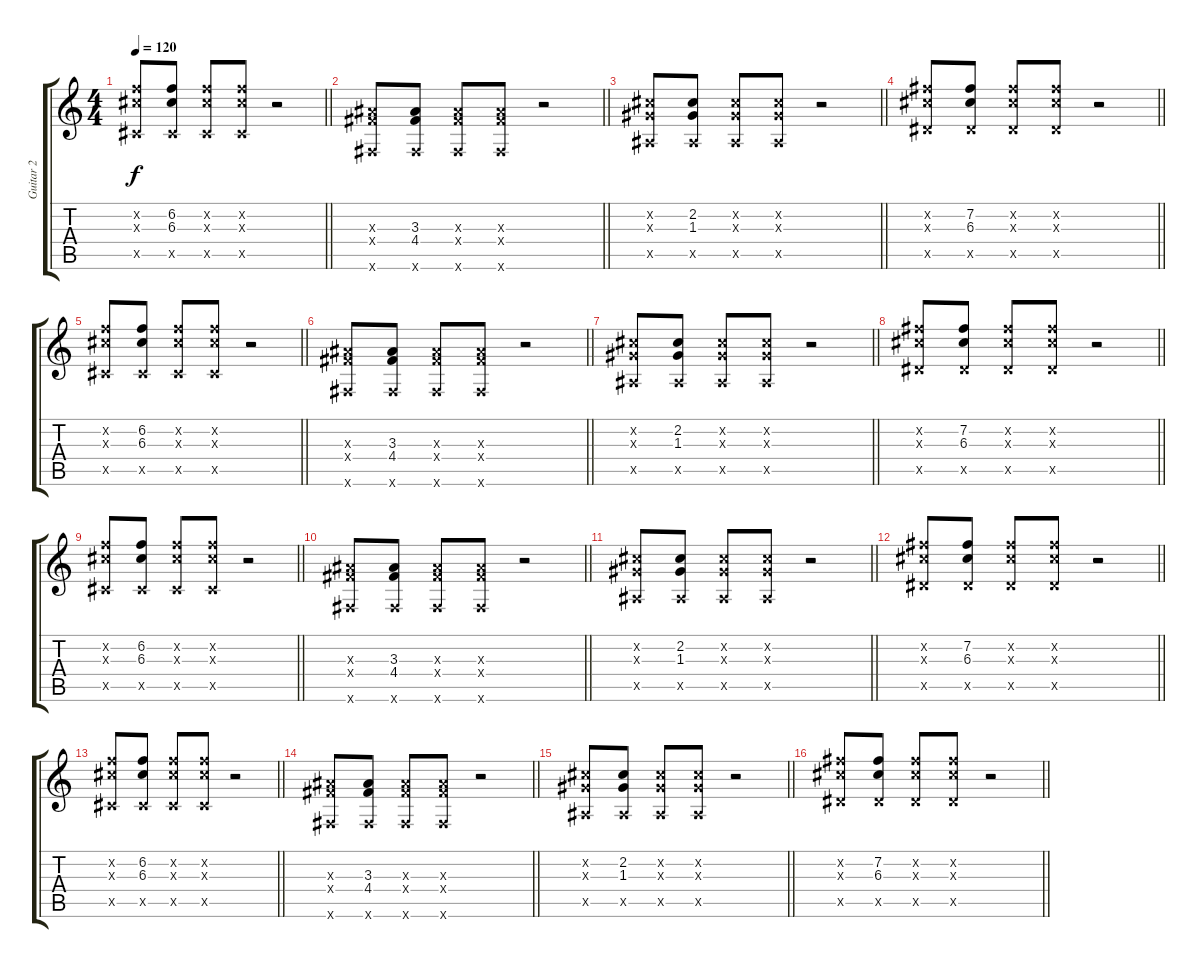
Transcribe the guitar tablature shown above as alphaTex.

\track ("Guitar 2" "Guitar 2") {instrument electricguitarclean}
\staff {score tabs}
\tuning (E4 B3 G3 D3 A2 E2) {hide}
\ts (4 4)
\tempo 120
\clef g2
\barLineRight lightlight
\ks c
(6.2{x} 6.3{x} 4.5{x}).8{dy f} (6.2 6.3 4.5{x}).8 (6.2{x} 6.3{x} 4.5{x}).8 (6.2{x} 6.3{x} 4.5{x}).8 r.2 |
\section ("" " ")
\barLineRight lightlight
(3.3{x} 4.4{x} 2.6{x}).8 (3.3 4.4 2.6{x}).8 (3.3{x} 4.4{x} 2.6{x}).8 (3.3{x} 4.4{x} 2.6{x}).8 r.2 |
\barLineRight lightlight
(2.2{x} 1.3{x} 1.5{x}).8 (2.2 1.3 1.5{x}).8 (2.2{x} 1.3{x} 1.5{x}).8 (2.2{x} 1.3{x} 1.5{x}).8 r.2 |
\barLineRight lightlight
(7.2{x} 6.3{x} 6.5{x}).8 (7.2 6.3 6.5{x}).8 (7.2{x} 6.3{x} 6.5{x}).8 (7.2{x} 6.3{x} 6.5{x}).8 r.2 |
\barLineRight lightlight
(6.2{x} 6.3{x} 4.5{x}).8 (6.2 6.3 4.5{x}).8 (6.2{x} 6.3{x} 4.5{x}).8 (6.2{x} 6.3{x} 4.5{x}).8 r.2 |
\barLineRight lightlight
(3.3{x} 4.4{x} 2.6{x}).8 (3.3 4.4 2.6{x}).8 (3.3{x} 4.4{x} 2.6{x}).8 (3.3{x} 4.4{x} 2.6{x}).8 r.2 |
\barLineRight lightlight
(2.2{x} 1.3{x} 1.5{x}).8 (2.2 1.3 1.5{x}).8 (2.2{x} 1.3{x} 1.5{x}).8 (2.2{x} 1.3{x} 1.5{x}).8 r.2 |
\barLineRight lightlight
(7.2{x} 6.3{x} 6.5{x}).8 (7.2 6.3 6.5{x}).8 (7.2{x} 6.3{x} 6.5{x}).8 (7.2{x} 6.3{x} 6.5{x}).8 r.2 |
\barLineRight lightlight
(6.2{x} 6.3{x} 4.5{x}).8 (6.2 6.3 4.5{x}).8 (6.2{x} 6.3{x} 4.5{x}).8 (6.2{x} 6.3{x} 4.5{x}).8 r.2 |
\barLineRight lightlight
(3.3{x} 4.4{x} 2.6{x}).8 (3.3 4.4 2.6{x}).8 (3.3{x} 4.4{x} 2.6{x}).8 (3.3{x} 4.4{x} 2.6{x}).8 r.2 |
\barLineRight lightlight
(2.2{x} 1.3{x} 1.5{x}).8 (2.2 1.3 1.5{x}).8 (2.2{x} 1.3{x} 1.5{x}).8 (2.2{x} 1.3{x} 1.5{x}).8 r.2 |
\barLineRight lightlight
(7.2{x} 6.3{x} 6.5{x}).8 (7.2 6.3 6.5{x}).8 (7.2{x} 6.3{x} 6.5{x}).8 (7.2{x} 6.3{x} 6.5{x}).8 r.2 |
\barLineRight lightlight
(6.2{x} 6.3{x} 4.5{x}).8 (6.2 6.3 4.5{x}).8 (6.2{x} 6.3{x} 4.5{x}).8 (6.2{x} 6.3{x} 4.5{x}).8 r.2 |
\barLineRight lightlight
(3.3{x} 4.4{x} 2.6{x}).8 (3.3 4.4 2.6{x}).8 (3.3{x} 4.4{x} 2.6{x}).8 (3.3{x} 4.4{x} 2.6{x}).8 r.2 |
\barLineRight lightlight
(2.2{x} 1.3{x} 1.5{x}).8 (2.2 1.3 1.5{x}).8 (2.2{x} 1.3{x} 1.5{x}).8 (2.2{x} 1.3{x} 1.5{x}).8 r.2 |
\barLineRight lightlight
(7.2{x} 6.3{x} 6.5{x}).8 (7.2 6.3 6.5{x}).8 (7.2{x} 6.3{x} 6.5{x}).8 (7.2{x} 6.3{x} 6.5{x}).8 r.2
